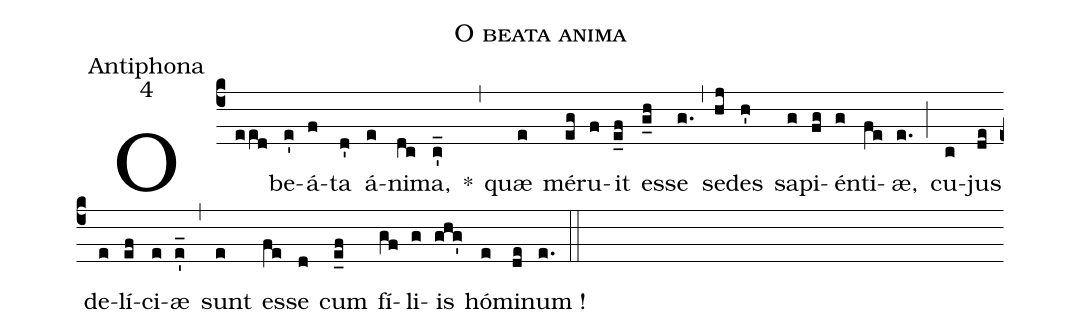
name:O beata anima;
office-part:Antiphona;
mode:4;
%%
(c4) O(eed) be(e')á(f)ta(d') á(e)ni(dc)ma,(c'_) *(,) quæ(e) mé(eg)ru(f)it(e_f) es(g_h)se(g.) (,) se(hj)des(h') sa(g)pi(fg)én(g)ti(fe)æ,(e.) (;) cu(c)jus(de) de(e)lí(ef)ci(e)æ(e'_) (,) sunt(e) es(fe)se(d) cum(e_f) fí(gf)li(g)is(ghg') hó(e)mi(de)num !(e.) (::)
